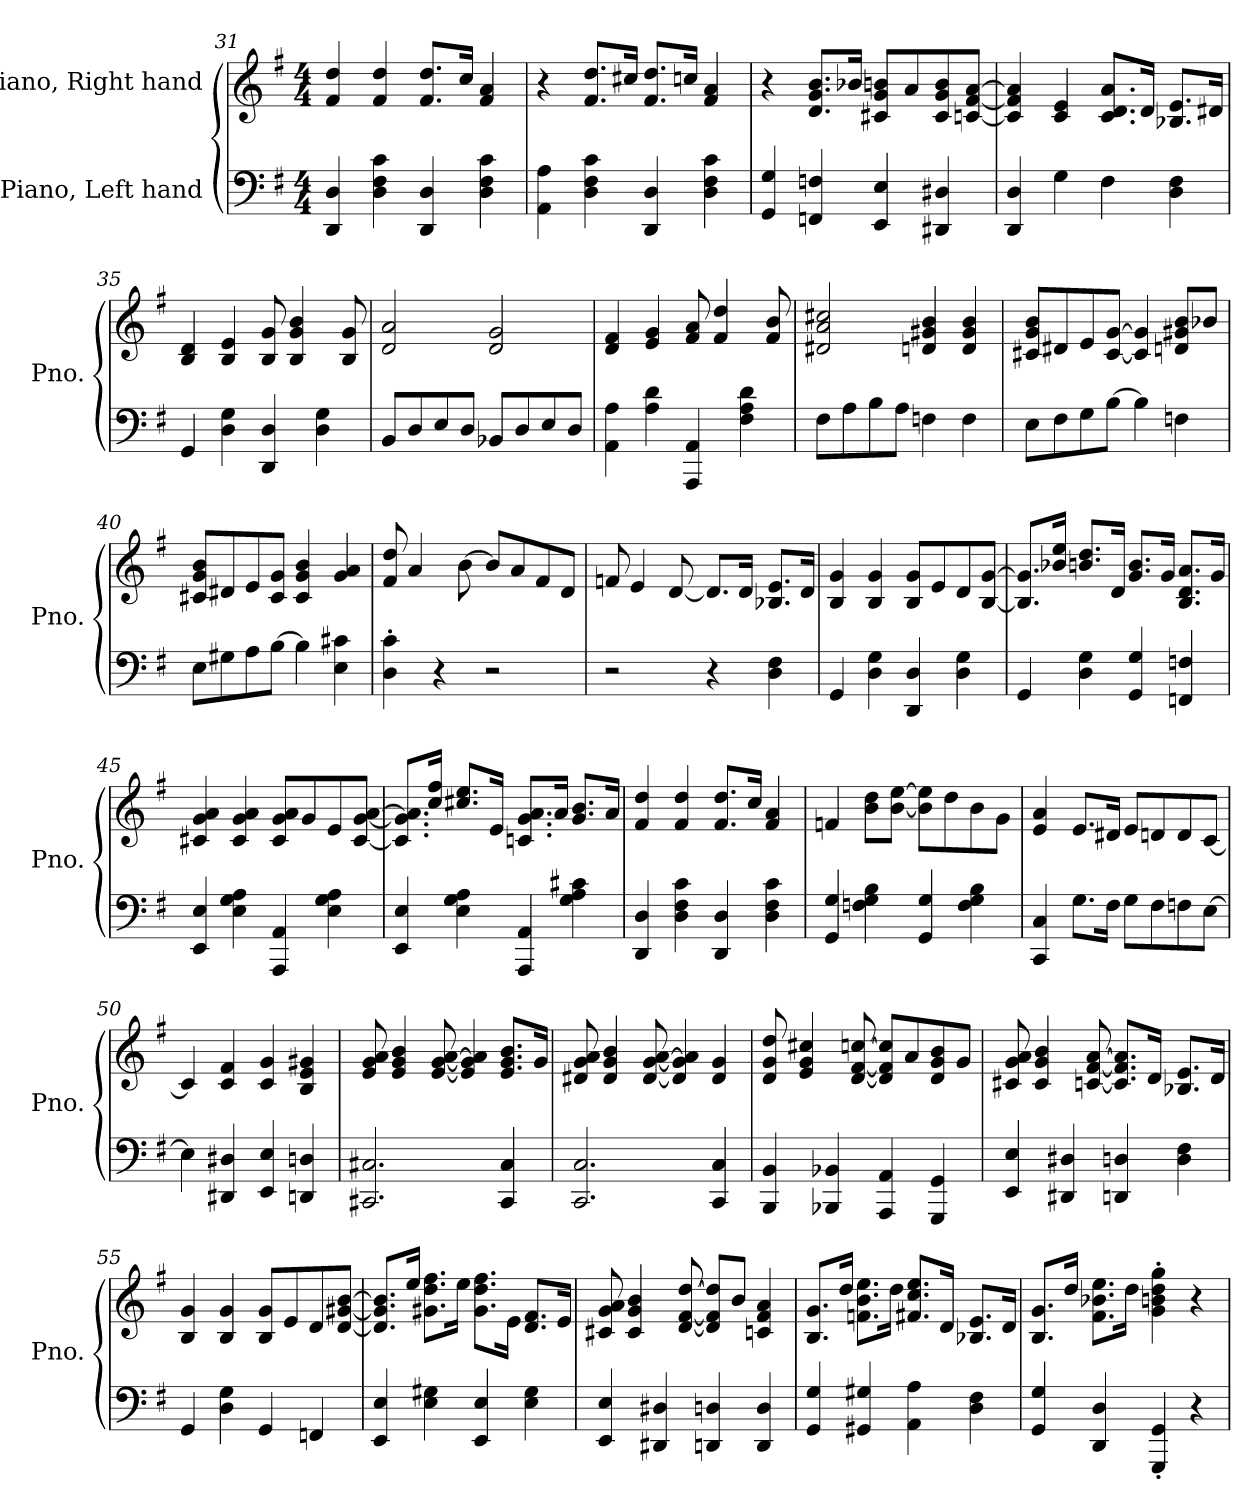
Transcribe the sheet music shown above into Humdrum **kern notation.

**kern	**kern
*part2	*part1
*staff2	*staff1
*I"Piano, Left hand	*I"Piano, Right hand
*I'Pno.	*I'Pno.
*clefF4	*clefG2
*k[f#]	*k[f#]
*M4/4	*M4/4
=31	=31
4DD/ 4D/	4f#/ 4dd/
4D\ 4F#\ 4c\	4f#/ 4dd/
4DD/ 4D/	8.f#/ 8.dd/L
.	16cc/Jk
4D\ 4F#\ 4c\	4f#/ 4a/
!!LO:LB:g=z
=32	=32
4AA\ 4A\	4r
4D\ 4F#\ 4c\	8.f#/ 8.dd/L
.	16cc#X/Jk
4DD/ 4D/	8.f#/ 8.dd/L
.	16ccn/Jk
4D\ 4F#\ 4c\	4f#/ 4a/
=33	=33
4GG/ 4G/	4r
4FFn/ 4Fn/	8.d/ 8.g/ 8.b/L
.	16b-X/Jk
4EE/ 4E/	8c#X/ 8g/ 8bn/L
.	8a/
4DD#X/ 4D#X/	8c#/ 8g/ 8b/
.	[8cn/ [8f#/ [8a/J
=34	=34
4DD/ 4D/	4c/] 4f#/] 4a/]
4G\	4c/ 4e/
4F#\	8.c/ 8.d/ 8.a/L
.	16d/Jk
4D\ 4F#\	8.B-X/ 8.e/L
.	16d#X/Jk
=35	=35
4GG/	4B/ 4d/
4D\ 4G\	4B/ 4e/
4DD/ 4D/	8B/ 8g/
.	4B/ 4g/ 4b/
4D\ 4G\	.
.	8B/ 8g/
!!LO:LB:g=z
=36	=36
8BB/L	2d/ 2a/
8D/	.
8E/	.
8D/J	.
8BB-X/L	2d/ 2g/
8D/	.
8E/	.
8D/J	.
=37	=37
4AA\ 4A\	4d/ 4f#/
4A\ 4d\	4e/ 4g/
4AAA/ 4AA/	8f#/ 8a/
.	4f#/ 4dd/
4F#\ 4A\ 4d\	.
.	8f#/ 8b/
=38	=38
8F#\L	2d#X/ 2a/ 2cc#X/
8A\	.
8B\	.
8A\J	.
4Fn\	4dn/ 4g#X/ 4b/
4F\	4d/ 4g#/ 4b/
=39	=39
8E\L	8c#X/ 8g/ 8b/L
8F#\	8d#X/
8G\	8e/
[8B\J	[8c#/ [8g/J
4B\]	4c#/] 4g/]
4Fn\	8dn/ 8g#X/ 8b/L
.	8b-X/J
!!LO:LB:g=z
=40	=40
8E\L	8c#X/ 8g/ 8b/L
8G#X\	8d#X/
8A\	8e/
[8B\J	8c#/ 8g/J
4B\]	4c#/ 4g/ 4b/
4E\ 4c#X\	4g/ 4a/
=41	=41
4D\' 4c\'	8f#/ 8dd/
.	4a/
4r	.
.	[8b\
2r	8b/L]
.	8a/
.	8f#/
.	8d/J
=42	=42
2r	8fn/
.	4e/
.	[8d/
4r	8.d/L]
.	16d/Jk
4D\ 4F#\	8.B-X/ 8.e/L
.	16d/Jk
=43	=43
4GG/	4B/ 4g/
4D\ 4G\	4B/ 4g/
4DD/ 4D/	8B/ 8g/L
.	8e/
4D\ 4G\	8d/
.	[8B/ [8g/J
!!LO:PB:g=z
=44	=44
4GG/	8.B/] 8.g/]L
.	16b-X/ 16ee/Jk
4D\ 4G\	8.bn/ 8.dd/L
.	16d/Jk
4GG/ 4G/	8.g/ 8.b/L
.	16g/Jk
4FFn/ 4Fn/	8.B/ 8.d/ 8.a/L
.	16g/Jk
=45	=45
4EE/ 4E/	4c#X/ 4g/ 4a/
4E\ 4G\ 4A\	4c#/ 4g/ 4a/
4AAA/ 4AA/	8c#/ 8g/ 8a/L
.	8g/
4E\ 4G\ 4A\	8e/
.	[8c#/ [8g/ [8a/J
=46	=46
4EE/ 4E/	8.c#/] 8.g/] 8.a/]L
.	16cc/ 16ff#/Jk
4E\ 4G\ 4A\	8.cc#X/ 8.ee/L
.	16e/Jk
4AAA/ 4AA/	8.cn/ 8.g/ 8.a/L
.	16a/Jk
4G\ 4A\ 4c#X\	8.g/ 8.b/L
.	16a/Jk
=47	=47
4DD/ 4D/	4f#/ 4dd/
4D\ 4F#\ 4c\	4f#/ 4dd/
4DD/ 4D/	8.f#/ 8.dd/L
.	16cc/Jk
4D\ 4F#\ 4c\	4f#/ 4a/
!!LO:LB:g=z
=48	=48
4GG/ 4G/	4fn/
4Fn\ 4G\ 4B\	8b\ 8dd\L
.	[8b\ [8ee\J
4GG/ 4G/	8b\] 8ee\]L
.	8dd\
4F\ 4G\ 4B\	8b\
.	8g\J
=49	=49
4CC/ 4C/	4e/ 4a/
8.G\L	8.e/L
16F#\Jk	16d#X/Jk
8G\L	8e/L
8F#\	8dn/
8Fn\	8d/
[8E\J	[8c/J
=50	=50
4E\]	4c/]
4DD#X/ 4D#X/	4c/ 4f#/
4EE/ 4E/	4c/ 4g/
4DDn/ 4Dn/	4B/ 4e/ 4g#X/
=51	=51
2.CC#X/ 2.C#X/	8e/ 8g/ 8a/
.	4e/ 4g/ 4b/
.	[8e/ [8g/ [8a/
.	4e/] 4g/] 4a/]
4CC#/ 4C#/	8.e/ 8.g/ 8.b/L
.	16g/Jk
!!LO:LB:g=z
=52	=52
2.CC/ 2.C/	8d#X/ 8g/ 8a/
.	4d#/ 4g/ 4b/
.	[8d#/ [8g/ [8a/
.	4d#/] 4g/] 4a/]
4CC/ 4C/	4d#/ 4g/
=53	=53
4BBB/ 4BB/	8d/ 8g/ 8dd/
.	4e/ 4g/ 4cc#X/
4BBB-X/ 4BB-X/	.
.	[8d/ [8f#/ [8ccn/
4AAA/ 4AA/	8d/] 8f#/] 8cc/]L
.	8a/
4GGG/ 4GG/	8d/ 8g/ 8b/
.	8g/J
=54	=54
4EE/ 4E/	8c#X/ 8g/ 8a/
.	4c#/ 4g/ 4b/
4DD#X/ 4D#X/	.
.	[8cn/ [8f#/ [8a/
4DDn/ 4Dn/	8.c/] 8.f#/] 8.a/]L
.	16d/Jk
4D\ 4F#\	8.B-X/ 8.e/L
.	16d/Jk
=55	=55
4GG/	4B/ 4g/
4D\ 4G\	4B/ 4g/
4GG/	8B/ 8g/L
.	8e/
4FFn/	8d/
.	[8d/ [8g#X/ [8b/J
!!LO:LB:g=z
=56	=56
4EE/ 4E/	8.d/] 8.g#/] 8.b/]L
.	16ee/Jk
4E\ 4G#X\	8.g#X\ 8.dd\ 8.ff#\L
.	16ee\Jk
4EE/ 4E/	8.g#\ 8.dd\ 8.ff#\L
.	16e\Jk
4E\ 4G#\	8.d/ 8.f#/L
.	16e/Jk
=57	=57
4EE/ 4E/	8c#X/ 8g/ 8a/
.	4c#/ 4g/ 4b/
4DD#X/ 4D#X/	.
.	[8d/ [8f#/ [8dd/
4DDn/ 4Dn/	8d/] 8f#/] 8dd/]L
.	8b/J
4DD/ 4D/	4cn/ 4f#/ 4a/
=58	=58
4GG/ 4G/	8.B/ 8.g/L
.	16dd/Jk
4GG#X/ 4G#X/	8.fn\ 8.b\ 8.ee\L
.	16dd\Jk
4AA\ 4A\	8.f#X/ 8.cc/ 8.ee/L
.	16d/Jk
4D\ 4F#\	8.B-X/ 8.e/L
.	16d/Jk
=59	=59
4GG/ 4G/	8.B/ 8.g/L
.	16dd/Jk
4DD/ 4D/	8.f#\ 8.b-X\ 8.ee\L
.	16dd\Jk
4GGG/' 4GG/'	4g\' 4bn\' 4dd\' 4gg\'
4r	4r
=	=
*-	*-
